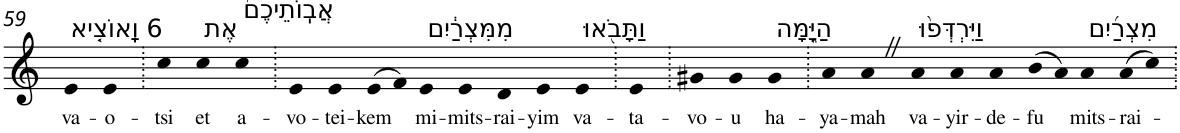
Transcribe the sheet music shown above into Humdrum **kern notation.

**kern	**text
*part1	*part1
*staff1	*staff1
*I"Piano	*
*I'Pno	*
!!LO:PB:g=z
*clefG2	*
*k[]	*
=59	=59
!LO:TX:a:t=6 וָֽאוֹצִ֤יא	!
!	!LO:LY:b
4e	va-
!	!LO:LY:b
4e	-o-
=60.	=60.
!	!LO:LY:b
4cc	-tsi
!LO:TX:a:t=אֶת	!
!	!LO:LY:b
4cc	et
!LO:TX:a:t=אֲבֽוֹתֵיכֶם֙	!
!	!LO:LY:b
4cc	a-
=61.	=61.
!	!LO:LY:b
4e	-vo-
!	!LO:LY:b
4e	-tei-
!	!LO:LY:b
(>8e	-kem
8f)	.
!LO:TX:a:t=מִמִּצְרַ֔יִם	!
!	!LO:LY:b
4e	mi-
!	!LO:LY:b
4e	-mits-
!	!LO:LY:b
4d	-rai-
!	!LO:LY:b
4e	-yim
!LO:TX:a:t=וַתָּבֹ֖אוּ	!
!	!LO:LY:b
4e	va-
=62.	=62.
!	!LO:LY:b
4e	-ta-
=63.	=63.
!	!LO:LY:b
4g#X	-vo-
!	!LO:LY:b
4g#	-u
!LO:TX:a:t=הַיָּ֑מָּה	!
!	!LO:LY:b
4g#	ha-
=64.	=64.
!	!LO:LY:b
4a	-ya-
!	!LO:LY:b
4aZ	-mah
!LO:TX:a:t=וַיִּרְדְּפ֨וּ	!
!	!LO:LY:b
4a	va-
!	!LO:LY:b
4a	-yir-
!	!LO:LY:b
4a	-de-
!	!LO:LY:b
(>8b	-fu
8a)	.
!LO:TX:a:t=מִצְרַ֜יִם	!
!	!LO:LY:b
4a	mits-
!	!LO:LY:b
(>8a	-rai-
8cc)	.
=.	=.
*-	*-
